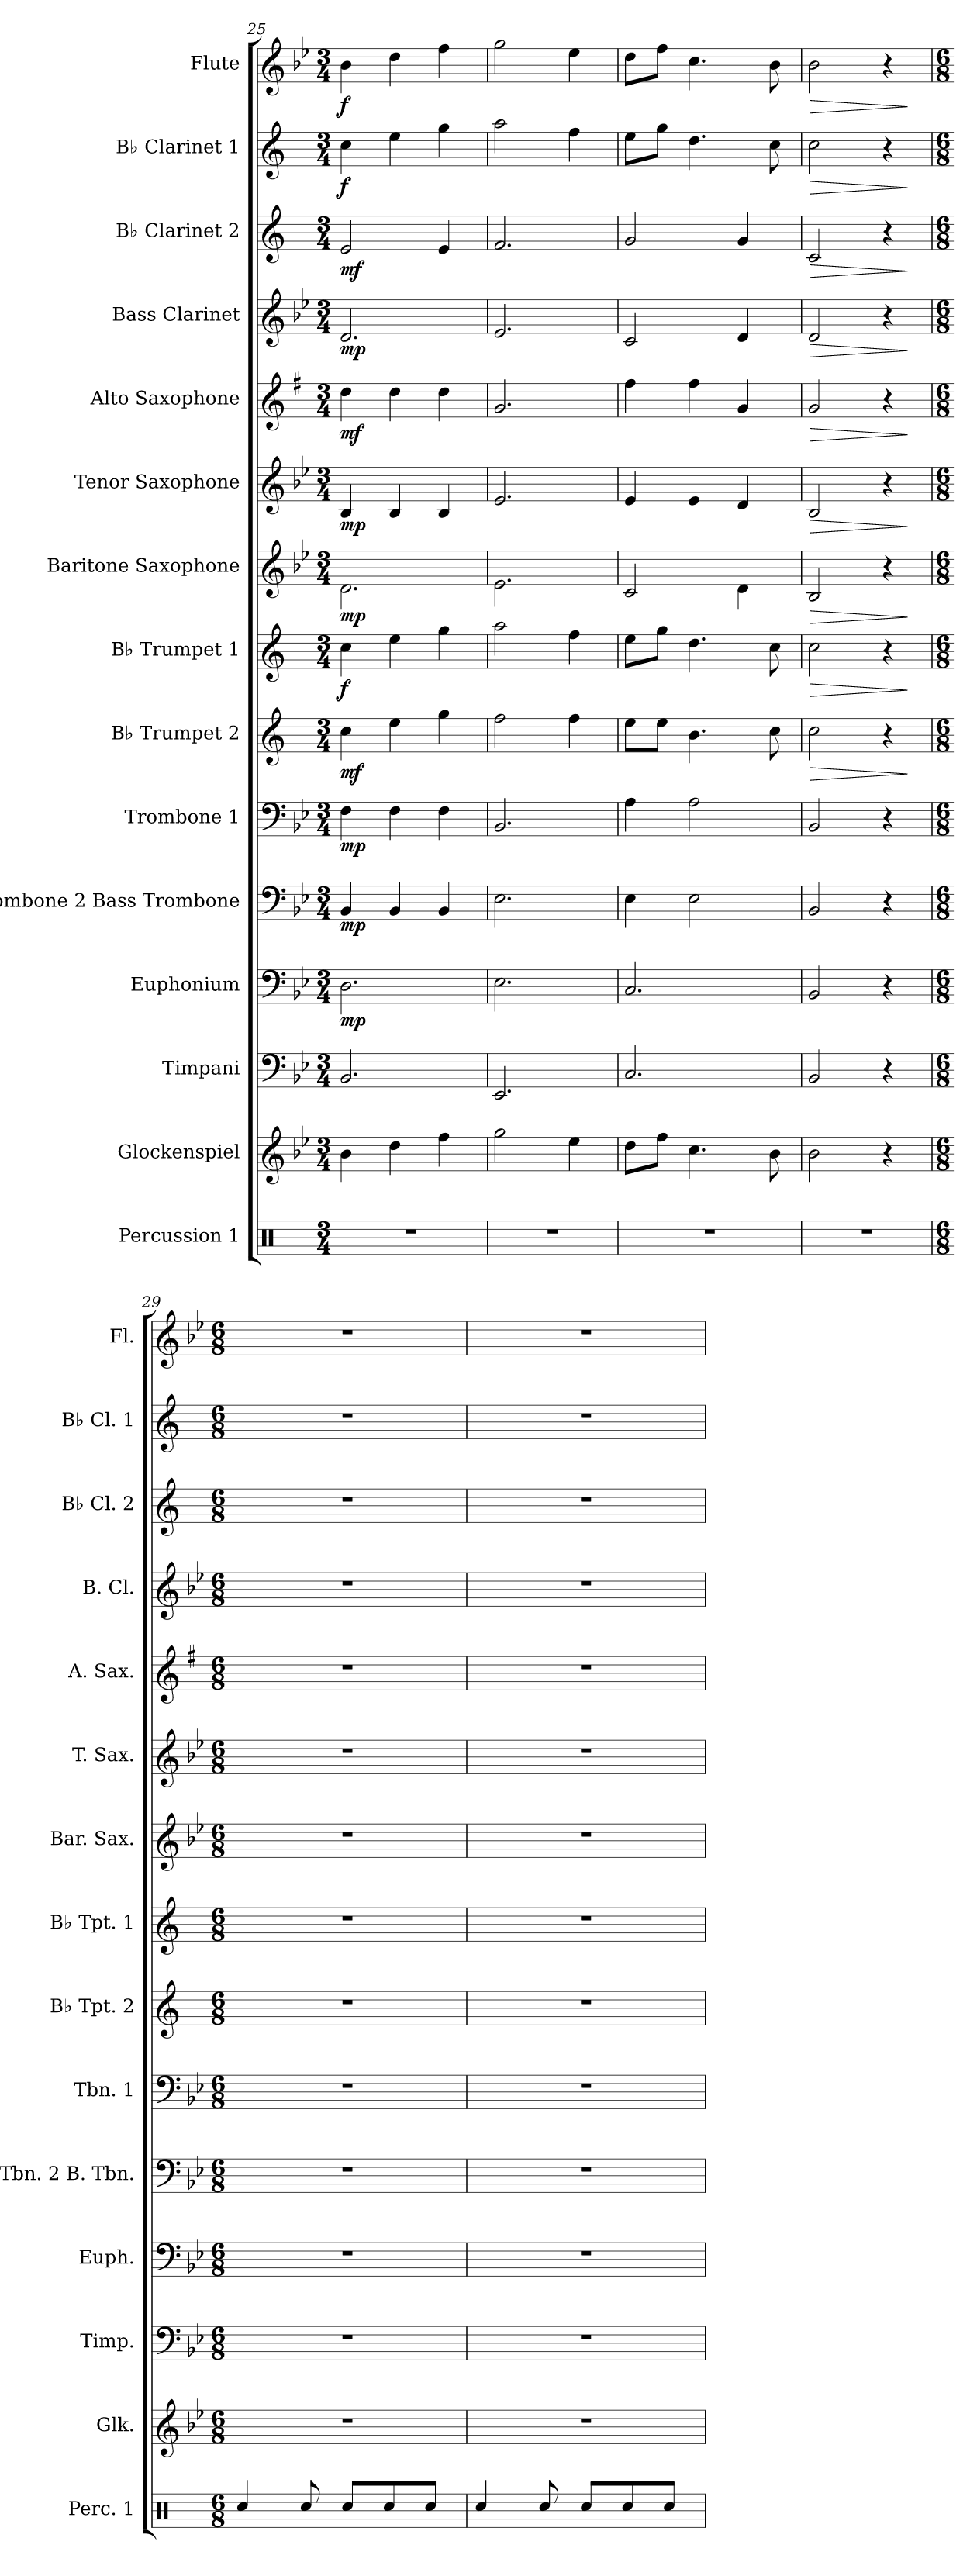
**kern	**kern	**kern	**kern	**dynam	**kern	**dynam	**kern	**dynam	**kern	**dynam	**kern	**dynam	**kern	**dynam	**kern	**dynam	**kern	**dynam	**kern	**dynam	**kern	**dynam	**kern	**dynam	**kern	**dynam
*part15	*part14	*part13	*part12	*part12	*part11	*part11	*part10	*part10	*part9	*part9	*part8	*part8	*part7	*part7	*part6	*part6	*part5	*part5	*part4	*part4	*part3	*part3	*part2	*part2	*part1	*part1
*staff15	*staff14	*staff13	*staff12	*staff12	*staff11	*staff11	*staff10	*staff10	*staff9	*staff9	*staff8	*staff8	*staff7	*staff7	*staff6	*staff6	*staff5	*staff5	*staff4	*staff4	*staff3	*staff3	*staff2	*staff2	*staff1	*staff1
*I"Percussion 1	*I"Glockenspiel	*I"Timpani	*I"Euphonium	*	*I"Trombone 2 Bass Trombone	*	*I"Trombone 1	*	*I"B♭ Trumpet 2	*	*I"B♭ Trumpet 1	*	*I"Baritone Saxophone	*	*I"Tenor Saxophone	*	*I"Alto Saxophone	*	*I"Bass Clarinet	*	*I"B♭ Clarinet 2	*	*I"B♭ Clarinet 1	*	*I"Flute	*
*I'Perc. 1	*I'Glk.	*I'Timp.	*I'Euph.	*	*I'Tbn. 2 B. Tbn.	*	*I'Tbn. 1	*	*I'B♭ Tpt. 2	*	*I'B♭ Tpt. 1	*	*I'Bar. Sax.	*	*I'T. Sax.	*	*I'A. Sax.	*	*I'B. Cl.	*	*I'B♭ Cl. 2	*	*I'B♭ Cl. 1	*	*I'Fl.	*
*clefX	*clefG2	*clefF4	*clefF4	*	*clefF4	*	*clefF4	*	*clefG2	*	*clefG2	*	*clefG2	*	*clefG2	*	*clefG2	*	*clefG2	*	*clefG2	*	*clefG2	*	*clefG2	*
*	*ITrd-14c-24	*	*	*	*	*	*	*	*ITrd1c2	*	*ITrd1c2	*	*ITrd12c21	*	*ITrd8c14	*	*ITrd5c9	*	*ITrd8c14	*	*ITrd1c2	*	*ITrd1c2	*	*	*
*k[]	*k[b-e-]	*k[b-e-]	*k[b-e-]	*	*k[b-e-]	*	*k[b-e-]	*	*k[b-e-]	*	*k[b-e-]	*	*k[b-e-]	*	*k[b-e-]	*	*k[b-e-]	*	*k[b-e-]	*	*k[b-e-]	*	*k[b-e-]	*	*k[b-e-]	*
*M3/4	*M3/4	*M3/4	*M3/4	*	*M3/4	*	*M3/4	*	*M3/4	*	*M3/4	*	*M3/4	*	*M3/4	*	*M3/4	*	*M3/4	*	*M3/4	*	*M3/4	*	*M3/4	*
=25	=25	=25	=25	=25	=25	=25	=25	=25	=25	=25	=25	=25	=25	=25	=25	=25	=25	=25	=25	=25	=25	=25	=25	=25	=25	=25
!	!	!	!	!LO:DY:b	!	!LO:DY:b	!	!LO:DY:b	!	!LO:DY:b	!	!LO:DY:b	!	!LO:DY:b	!	!LO:DY:b	!	!LO:DY:b	!	!LO:DY:b	!	!LO:DY:b	!	!LO:DY:b	!	!LO:DY:b
2.r	4bbb-\	2.BB-/	2.D\	mp	4BB-/	mp	4F\	mp	4b-\	mf	4b-\	f	2.D\	mp	4BB-/	mp	4f\	mf	2.D/	mp	2d/	mf	4b-\	f	4b-\	f
.	4dddd\	.	.	.	4BB-/	.	4F\	.	4dd\	.	4dd\	.	.	.	4BB-/	.	4f\	.	.	.	.	.	4dd\	.	4dd\	.
.	4ffff\	.	.	.	4BB-/	.	4F\	.	4ff\	.	4ff\	.	.	.	4BB-/	.	4f\	.	.	.	4d/	.	4ff\	.	4ff\	.
=26	=26	=26	=26	=26	=26	=26	=26	=26	=26	=26	=26	=26	=26	=26	=26	=26	=26	=26	=26	=26	=26	=26	=26	=26	=26	=26
2.r	2gggg\	2.EE-/	2.E-\	.	2.E-\	.	2.BB-/	.	2ee-\	.	2gg\	.	2.E-\	.	2.E-/	.	2.B-/	.	2.E-/	.	2.e-/	.	2gg\	.	2gg\	.
.	4eeee-\	.	.	.	.	.	.	.	4ee-\	.	4ee-\	.	.	.	.	.	.	.	.	.	.	.	4ee-\	.	4ee-\	.
=27	=27	=27	=27	=27	=27	=27	=27	=27	=27	=27	=27	=27	=27	=27	=27	=27	=27	=27	=27	=27	=27	=27	=27	=27	=27	=27
2.r	8dddd\L	2.C/	2.C/	.	4E-\	.	4A\	.	8dd\L	.	8dd\L	.	2C/	.	4E-/	.	4a\	.	2C/	.	2f/	.	8dd\L	.	8dd\L	.
.	8ffff\J	.	.	.	.	.	.	.	8dd\J	.	8ff\J	.	.	.	.	.	.	.	.	.	.	.	8ff\J	.	8ff\J	.
.	4.cccc\	.	.	.	2E-\	.	2A\	.	4.a\	.	4.cc\	.	.	.	4E-/	.	4a\	.	.	.	.	.	4.cc\	.	4.cc\	.
.	.	.	.	.	.	.	.	.	.	.	.	.	4D\	.	4D/	.	4B-/	.	4D/	.	4f/	.	.	.	.	.
.	8bbb-\	.	.	.	.	.	.	.	8b-\	.	8b-\	.	.	.	.	.	.	.	.	.	.	.	8b-\	.	8b-\	.
=28	=28	=28	=28	=28	=28	=28	=28	=28	=28	=28	=28	=28	=28	=28	=28	=28	=28	=28	=28	=28	=28	=28	=28	=28	=28	=28
!	!	!	!	!	!	!	!	!	!	!LO:HP:b	!	!LO:HP:b	!	!LO:HP:b	!	!LO:HP:b	!	!LO:HP:b	!	!LO:HP:b	!	!LO:HP:b	!	!LO:HP:b	!	!LO:HP:b
2.r	2bbb-\	2BB-/	2BB-/	.	2BB-/	.	2BB-/	.	2b-\	>	2b-\	>	2BB-/	>	2BB-/	>	2B-/	>	2D/	>	2B-/	>	2b-\	>	2b-\	>
.	4r	4r	4r	.	4r	.	4r	.	4r	.	4r	.	4r	.	4r	.	4r	.	4r	.	4r	.	4r	.	4r	.
.	.	.	.	.	.	.	.	.	.	]	.	]	.	]	.	]	.	]	.	]	.	]	.	]	.	]
=29	=29	=29	=29	=29	=29	=29	=29	=29	=29	=29	=29	=29	=29	=29	=29	=29	=29	=29	=29	=29	=29	=29	=29	=29	=29	=29
*M6/8	*M6/8	*M6/8	*M6/8	*	*M6/8	*	*M6/8	*	*M6/8	*	*M6/8	*	*M6/8	*	*M6/8	*	*M6/8	*	*M6/8	*	*M6/8	*	*M6/8	*	*M6/8	*
*	*	*	*	*	*	*	*	*	*	*	*	*	*	*	*	*	*	*	*	*	*	*	*	*	*MM195	*
4Rcc/	2.r	2.r	2.r	.	2.r	.	2.r	.	2.r	.	2.r	.	2.r	.	2.r	.	2.r	.	2.r	.	2.r	.	2.r	.	2.r	.
8Rcc/	.	.	.	.	.	.	.	.	.	.	.	.	.	.	.	.	.	.	.	.	.	.	.	.	.	.
8Rcc/L	.	.	.	.	.	.	.	.	.	.	.	.	.	.	.	.	.	.	.	.	.	.	.	.	.	.
8Rcc/	.	.	.	.	.	.	.	.	.	.	.	.	.	.	.	.	.	.	.	.	.	.	.	.	.	.
8Rcc/J	.	.	.	.	.	.	.	.	.	.	.	.	.	.	.	.	.	.	.	.	.	.	.	.	.	.
!!LO:PB:g=z
=30	=30	=30	=30	=30	=30	=30	=30	=30	=30	=30	=30	=30	=30	=30	=30	=30	=30	=30	=30	=30	=30	=30	=30	=30	=30	=30
4Rcc/	2.r	2.r	2.r	.	2.r	.	2.r	.	2.r	.	2.r	.	2.r	.	2.r	.	2.r	.	2.r	.	2.r	.	2.r	.	2.r	.
8Rcc/	.	.	.	.	.	.	.	.	.	.	.	.	.	.	.	.	.	.	.	.	.	.	.	.	.	.
8Rcc/L	.	.	.	.	.	.	.	.	.	.	.	.	.	.	.	.	.	.	.	.	.	.	.	.	.	.
8Rcc/	.	.	.	.	.	.	.	.	.	.	.	.	.	.	.	.	.	.	.	.	.	.	.	.	.	.
8Rcc/J	.	.	.	.	.	.	.	.	.	.	.	.	.	.	.	.	.	.	.	.	.	.	.	.	.	.
=	=	=	=	=	=	=	=	=	=	=	=	=	=	=	=	=	=	=	=	=	=	=	=	=	=	=
*-	*-	*-	*-	*-	*-	*-	*-	*-	*-	*-	*-	*-	*-	*-	*-	*-	*-	*-	*-	*-	*-	*-	*-	*-	*-	*-
